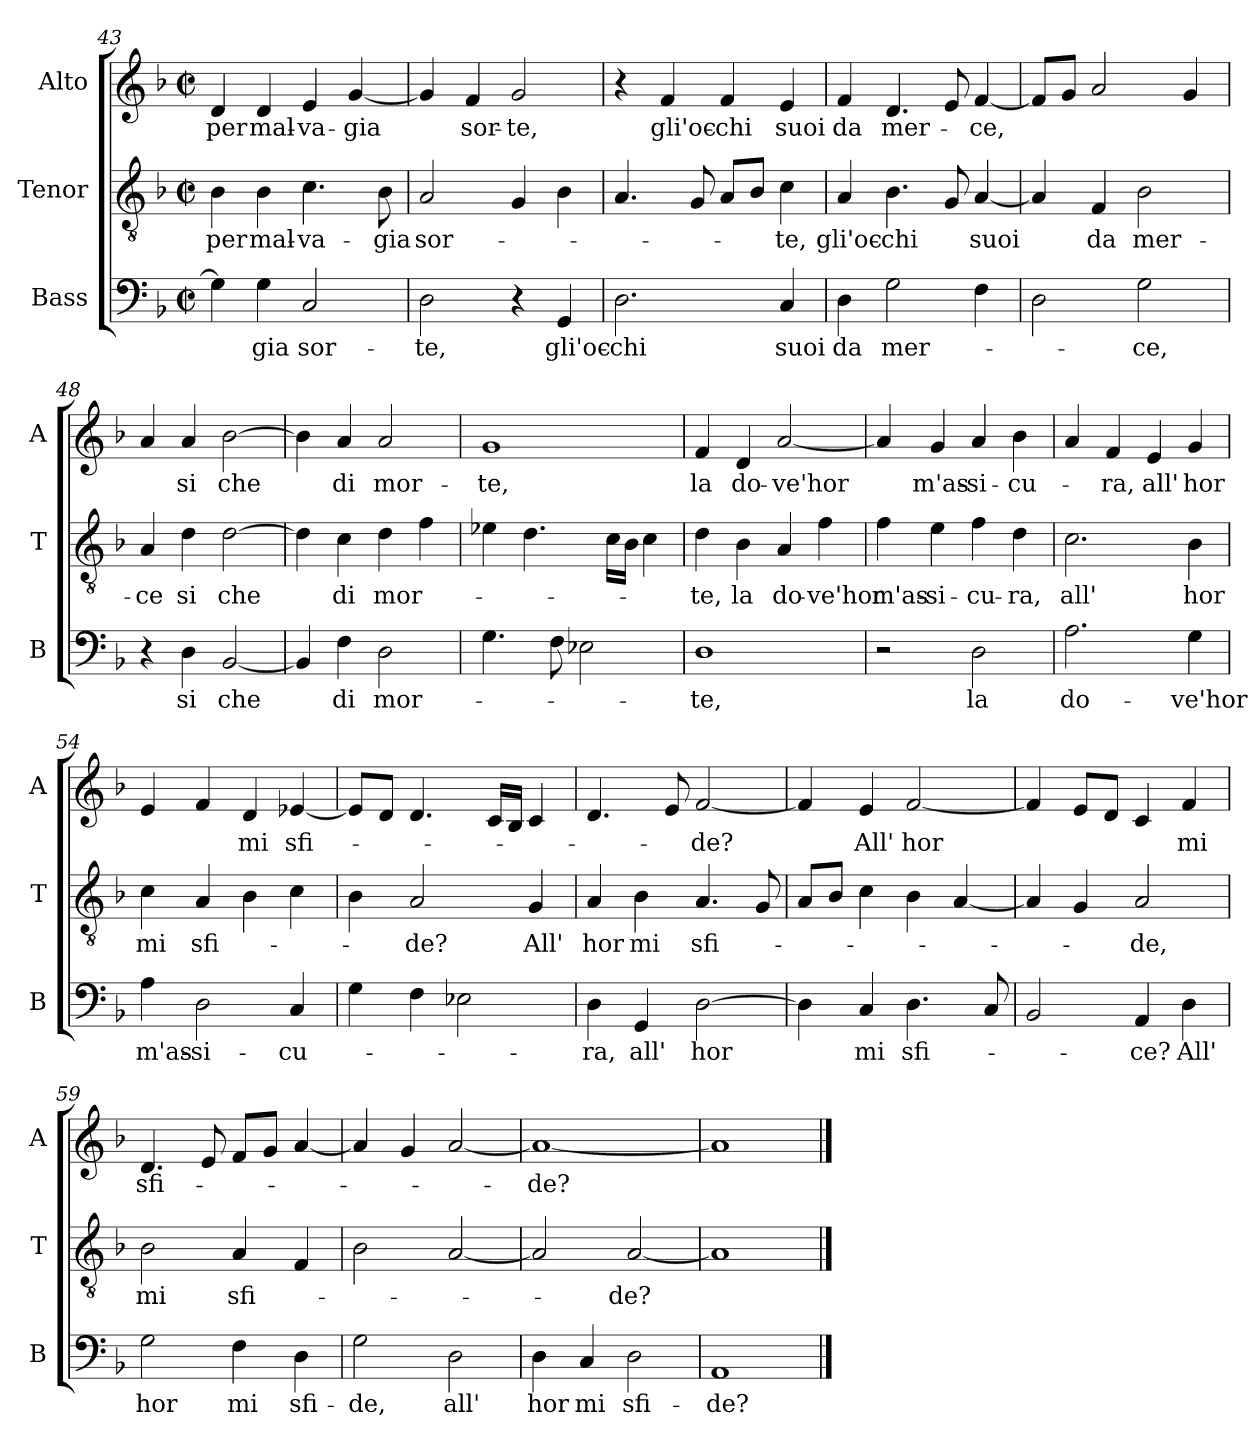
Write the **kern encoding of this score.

**kern	**text	**kern	**text	**kern	**text
*part3	*part3	*part2	*part2	*part1	*part1
*staff3	*staff3	*staff2	*staff2	*staff1	*staff1
*I"Bass	*	*I"Tenor	*	*I"Alto	*
*I'B	*	*I'T	*	*I'A	*
*clefF4	*	*clefGv2	*	*clefG2	*
*k[b-]	*	*k[b-]	*	*k[b-]	*
*F:	*	*F:	*	*F:	*
*M2/2	*	*M2/2	*	*M2/2	*
*met(c|)	*	*met(c|)	*	*met(c|)	*
=43	=43	=43	=43	=43	=43
!	!	!	!LO:LY:b	!	!LO:LY:b
4G\]	.	4B-\	per	4d/	per
!	!LO:LY:b	!	!LO:LY:b	!	!LO:LY:b
4G\	gia	4B-\	mal-	4d/	mal-
!	!LO:LY:b	!	!LO:LY:b	!	!LO:LY:b
2C/	sor-	4.c\	-va-	4e/	-va-
!	!	!	!	!	!LO:LY:b
.	.	.	.	[4g/	-gia
!	!	!	!LO:LY:b	!	!
.	.	8B-\	-gia	.	.
=44	=44	=44	=44	=44	=44
!	!LO:LY:b	!	!LO:LY:b	!	!
2D\	-te,	2A/	sor-	4g/]	.
!	!	!	!	!	!LO:LY:b
.	.	.	.	4f/	sor-
!	!	!	!	!	!LO:LY:b
4r	.	4G/	.	2g/	-te,
!	!LO:LY:b	!	!	!	!
4GG/	gli'oc-	4B-\	.	.	.
=45	=45	=45	=45	=45	=45
!	!LO:LY:b	!	!	!	!
2.D\	-chi	4.A/	.	4r	.
!	!	!	!	!	!LO:LY:b
.	.	.	.	4f/	gli'oc-
.	.	8G/	.	.	.
!	!	!	!	!	!LO:LY:b
.	.	8A/L	.	4f/	-chi
.	.	8B-/J	.	.	.
!	!LO:LY:b	!	!LO:LY:b	!	!LO:LY:b
4C/	suoi	4c\	-te,	4e/	suoi
=46	=46	=46	=46	=46	=46
!	!LO:LY:b	!	!LO:LY:b	!	!LO:LY:b
4D\	da	4A/	gli'oc-	4f/	da
!	!LO:LY:b	!	!LO:LY:b	!	!LO:LY:b
2G\	mer-	4.B-\	-chi	4.d/	mer-
.	.	8G/	.	8e/	.
!	!	!	!LO:LY:b	!	!LO:LY:b
4F\	.	[4A/	suoi	[4f/	-ce,
!!LO:LB:g=z
=47	=47	=47	=47	=47	=47
2D\	.	4A/]	.	8f/L]	.
.	.	.	.	8g/J	.
!	!	!	!LO:LY:b	!	!
.	.	4F/	da	2a/	.
!	!LO:LY:b	!	!LO:LY:b	!	!
2G\	-ce,	2B-\	mer-	.	.
.	.	.	.	4g/	.
=48	=48	=48	=48	=48	=48
!	!	!	!LO:LY:b	!	!
4r	.	4A/	-ce	4a/	.
!	!LO:LY:b	!	!LO:LY:b	!	!LO:LY:b
4D\	si	4d\	si	4a/	si
!	!LO:LY:b	!	!LO:LY:b	!	!LO:LY:b
[2BB-/	che	[2d\	che	[2b-\	che
=49	=49	=49	=49	=49	=49
4BB-/]	.	4d\]	.	4b-\]	.
!	!LO:LY:b	!	!LO:LY:b	!	!LO:LY:b
4F\	di	4c\	di	4a/	di
!	!LO:LY:b	!	!LO:LY:b	!	!LO:LY:b
2D\	mor-	4d\	mor-	2a/	mor-
.	.	4f\	.	.	.
=50	=50	=50	=50	=50	=50
!	!	!	!	!	!LO:LY:b
4.G\	.	4e-X\	.	1g	-te,
.	.	4.d\	.	.	.
8F\	.	.	.	.	.
2E-X\	.	.	.	.	.
.	.	16c\LL	.	.	.
.	.	16B-\JJ	.	.	.
.	.	4c\	.	.	.
=51	=51	=51	=51	=51	=51
!	!LO:LY:b	!	!LO:LY:b	!	!LO:LY:b
1D	-te,	4d\	-te,	4f/	la
!	!	!	!LO:LY:b	!	!LO:LY:b
.	.	4B-\	la	4d/	do-
!	!	!	!LO:LY:b	!	!LO:LY:b
.	.	4A/	do-	[2a/	-ve'hor
!	!	!	!LO:LY:b	!	!
.	.	4f\	-ve'hor	.	.
!!LO:LB:g=z
=52	=52	=52	=52	=52	=52
!	!	!	!LO:LY:b	!	!
2r	.	4f\	m'as-	4a/]	.
!	!	!	!LO:LY:b	!	!LO:LY:b
.	.	4e\	-si-	4g/	m'as-
!	!LO:LY:b	!	!LO:LY:b	!	!LO:LY:b
2D\	la	4f\	-cu-	4a/	-si-
!	!	!	!LO:LY:b	!	!LO:LY:b
.	.	4d\	-ra,	4b-\	-cu-
=53	=53	=53	=53	=53	=53
!	!LO:LY:b	!	!LO:LY:b	!	!
2.A\	do-	2.c\	all'	4a/	.
!	!	!	!	!	!LO:LY:b
.	.	.	.	4f/	-ra,
!	!	!	!	!	!LO:LY:b
.	.	.	.	4e/	all'
!	!LO:LY:b	!	!LO:LY:b	!	!LO:LY:b
4G\	-ve'hor	4B-\	hor	4g/	hor
=54	=54	=54	=54	=54	=54
!	!LO:LY:b	!	!LO:LY:b	!	!
4A\	m'as-	4c\	mi	4e/	.
!	!LO:LY:b	!	!LO:LY:b	!	!
2D\	-si-	4A/	sfi-	4f/	.
!	!	!	!	!	!LO:LY:b
.	.	4B-\	.	4d/	mi
!	!LO:LY:b	!	!	!	!LO:LY:b
4C/	-cu-	4c\	.	[4e-X/	sfi-
=55	=55	=55	=55	=55	=55
4G\	.	4B-\	.	8e-/L]	.
.	.	.	.	8d/J	.
!	!	!	!LO:LY:b	!	!
4F\	.	2A/	-de?	4.d/	.
2E-X\	.	.	.	.	.
.	.	.	.	16c/LL	.
.	.	.	.	16B-/JJ	.
!	!	!	!LO:LY:b	!	!
.	.	4G/	All'	4c/	.
=56	=56	=56	=56	=56	=56
!	!LO:LY:b	!	!LO:LY:b	!	!
4D\	-ra,	4A/	hor	4.d/	.
!	!LO:LY:b	!	!LO:LY:b	!	!
4GG/	all'	4B-\	mi	.	.
.	.	.	.	8e/	.
!	!LO:LY:b	!	!LO:LY:b	!	!LO:LY:b
[2D\	hor	4.A/	sfi-	[2f/	-de?
.	.	8G/	.	.	.
!!LO:PB:g=z
=57	=57	=57	=57	=57	=57
4D\]	.	8A/L	.	4f/]	.
.	.	8B-/J	.	.	.
!	!LO:LY:b	!	!	!	!LO:LY:b
4C/	mi	4c\	.	4e/	All'
!	!LO:LY:b	!	!	!	!LO:LY:b
4.D\	sfi-	4B-\	.	[2f/	hor
.	.	[4A/	.	.	.
8C/	.	.	.	.	.
=58	=58	=58	=58	=58	=58
2BB-/	.	4A/]	.	4f/]	.
.	.	4G/	.	8e/L	.
.	.	.	.	8d/J	.
!	!LO:LY:b	!	!LO:LY:b	!	!
4AA/	-ce?	2A/	-de,	4c/	.
!	!LO:LY:b	!	!	!	!LO:LY:b
4D\	All'	.	.	4f/	mi
=59	=59	=59	=59	=59	=59
!	!LO:LY:b	!	!LO:LY:b	!	!LO:LY:b
2G\	hor	2B-\	mi	4.d/	sfi-
.	.	.	.	8e/	.
!	!LO:LY:b	!	!LO:LY:b	!	!
4F\	mi	4A/	sfi-	8f/L	.
.	.	.	.	8g/J	.
!	!LO:LY:b	!	!	!	!
4D\	sfi-	4F/	.	[4a/	.
=60	=60	=60	=60	=60	=60
!	!LO:LY:b	!	!	!	!
2G\	-de,	2B-\	.	4a/]	.
.	.	.	.	4g/	.
!	!LO:LY:b	!	!	!	!
2D\	all'	[2A/	.	[2a/	.
=61	=61	=61	=61	=61	=61
!	!LO:LY:b	!	!	!	!LO:LY:b
4D\	hor	2A/]	.	1a_	-de?
!	!LO:LY:b	!	!	!	!
4C/	mi	.	.	.	.
!	!LO:LY:b	!	!LO:LY:b	!	!
2D\	sfi-	[2A/	-de?	.	.
=62	=62	=62	=62	=62	=62
!	!LO:LY:b	!	!	!	!
1AA	-de?	1A]	.	1a]	.
==	==	==	==	==	==
*-	*-	*-	*-	*-	*-
